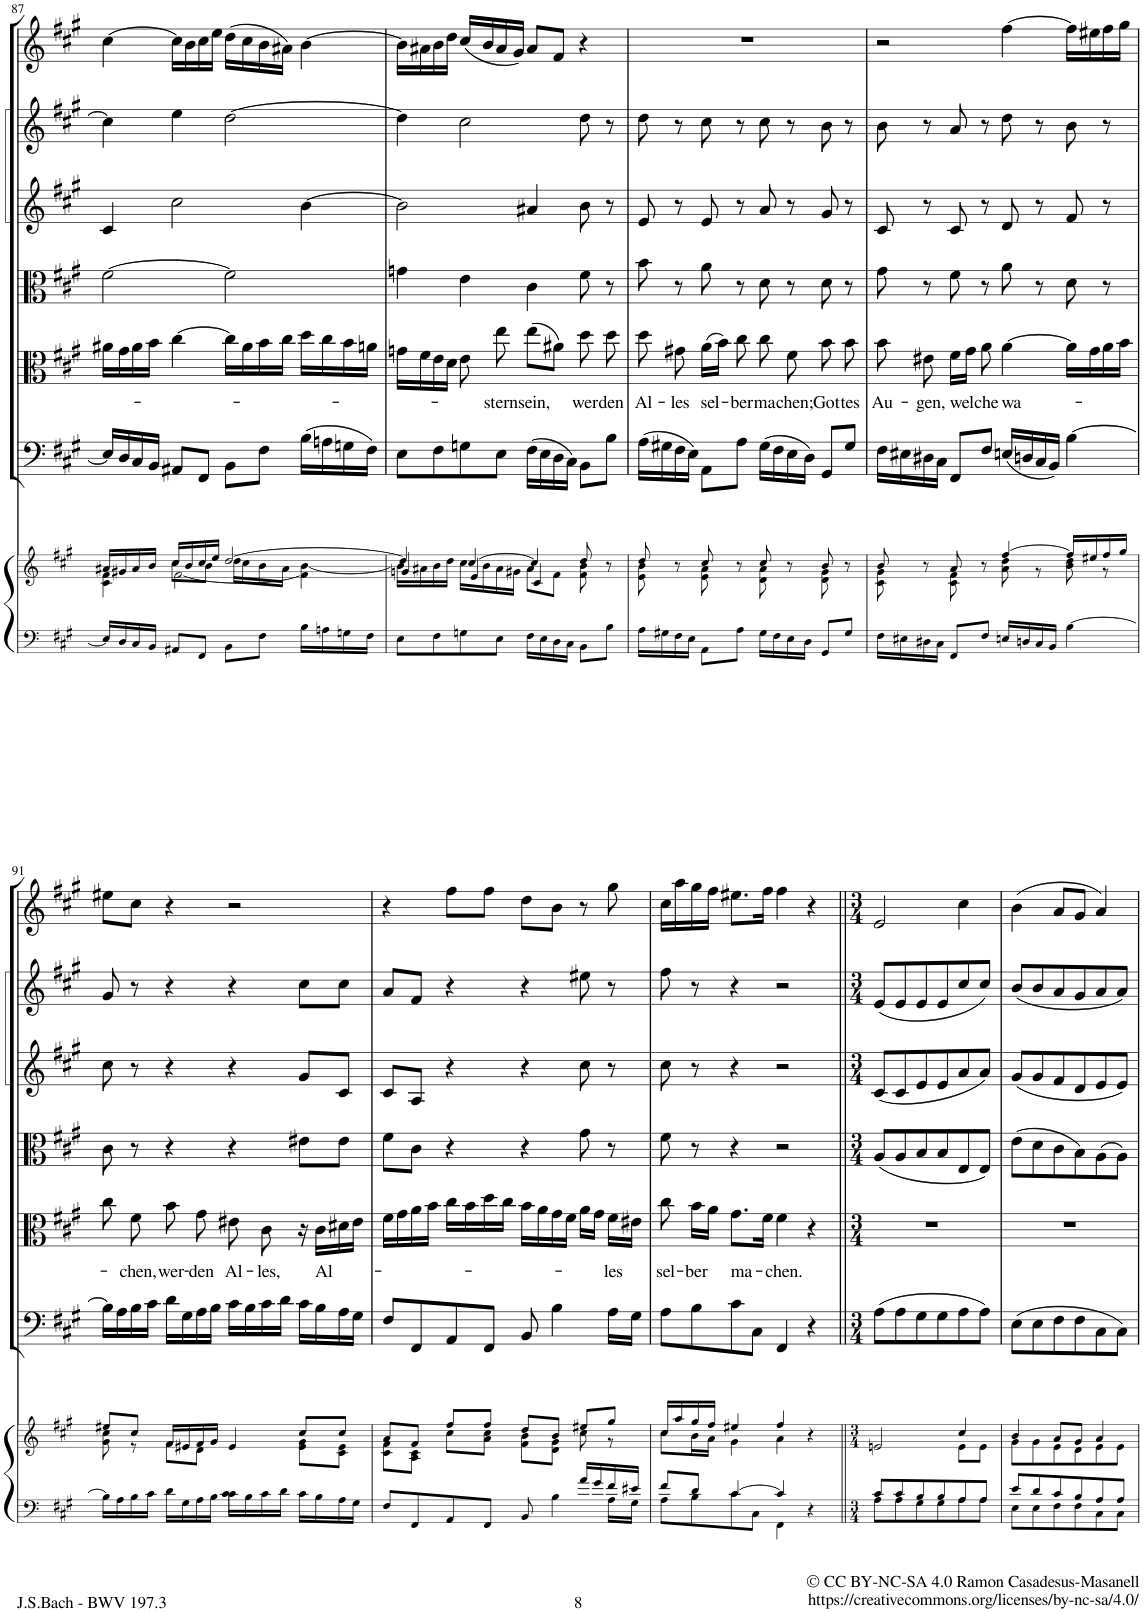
**kern	**kern	**kern	**kern	**text	**kern	**kern	**kern	**kern
*part7	*part7	*part6	*part5	*part5	*part4	*part3	*part2	*part1
*staff8	*staff7	*staff6	*staff5	*staff5	*staff4	*staff3	*staff2	*staff1
*I"Piano reduction	*	*I"Continuo	*I"Alto	*	*I"Viola	*I"Violino II	*I"Violino I	*I"Oboe d'amore
*I'Pno	*	*	*	*	*I'Vla	*I'Vln	*I'Vln	*I'Ob
!!LO:PB:g=z
*clefF4	*clefG2	*clefF4	*clefC3	*	*clefC3	*clefG2	*clefG2	*clefG2
*k[f#c#g#]	*k[f#c#g#]	*k[f#c#g#]	*k[f#c#g#]	*	*k[f#c#g#]	*k[f#c#g#]	*k[f#c#g#]	*k[f#c#g#]
*M4/4	*M4/4	*M4/4	*M4/4	*	*M4/4	*M4/4	*M4/4	*M4/4
*met(c)	*met(c)	*met(c)	*met(c)	*	*met(c)	*met(c)	*met(c)	*met(c)
=87	=87	=87	=87	=87	=87	=87	=87	=87
*	*^	*	*	*	*	*	*	*
*	*	*^	*	*	*	*	*	*	*
16E/LL]	16a#X/LL	4c#\ 4f#\	4ryy	16E/LL]	16a#X\LL	.	[2f#\	4c#/	4cc#\]	[4cc#\
16D/	16g#X/	.	.	16D/	16g#\	.	.	.	.	.
16C#/	16a#/	.	.	16C#/	16a#\	.	.	.	.	.
16BB/JJ	16b/JJ	.	.	16BB/JJ	16b\JJ	.	.	.	.	.
8AA#X/L	16cc#/LL	8cc#\L	[2f#\	8AA#X/L	[4cc#\	.	.	2cc#\	4ee\	16cc#\LL]
.	16b/	.	.	.	.	.	.	.	.	16b\
8FF#/J	16cc#/	8b\J	.	8FF#/J	.	.	.	.	.	16cc#\
.	16ee/JJ	.	.	.	.	.	.	.	.	16ee\JJ
8BB\L	[2dd/	16dd\LL	.	8BB\L	16cc#\LL]	.	2f#\]	.	[2dd\	(16dd\LL
.	.	16cc#\	.	.	16a#\	.	.	.	.	16cc#\
8F#\J	.	16b\	.	8F#\J	16b\	.	.	.	.	16b\
.	.	16a#\JJ	.	.	16cc#\JJ	.	.	.	.	16a#X\JJ)
16B\LL	.	4f#\] [4b\	4ryy	(16B\LL	16dd\LL	.	.	[4b\	.	[4b\
16An\	.	.	.	16An\	16cc#\	.	.	.	.	.
16Gn\	.	.	.	16Gn\	16b\	.	.	.	.	.
16F#\JJ	.	.	.	16F#\JJ)	16an\JJ	.	.	.	.	.
=88	=88	=88	=88	=88	=88	=88	=88	=88	=88	=88
*^	*	*	*	*	*	*	*	*	*	*
2.ryy	8E\L	4dd/]	16b\LL]	4gn/	8E\L	16gn\LL	.	4gn\	2b\]	4dd\]	16b\LL]
.	.	.	16a#X\	.	.	16f#\	.	.	.	.	16a#X\
.	8F#\	.	16b\	.	8F#\	16e\	.	.	.	.	16b\
.	.	.	16dd\JJ	.	.	16d\JJ	.	.	.	.	16dd\JJ
.	8Gn\	[4cc#/	16cc#\LL	4e/	8Gn\	8e\	.	4e\	.	2cc#\	(16cc#/LL
.	.	.	16b\	.	.	.	.	.	.	.	16b/
!	!	!	!	!	!	!	!LO:LY:b	!	!	!	!
.	8E\J	.	16a#\	.	8E\J	8ee\	-stern	.	.	.	16a#/
.	.	.	16g#X\JJ	.	.	.	.	.	.	.	16g#/JJ)
!	!	!	!	!	!	!	!LO:LY:b	!	!	!	!
.	16F#\LL	4cc#/]	8a#\L	4c#/	(16F#\LL	(8ee\L	sein,	4c#\	4a#X/	.	8a#/L
.	16E\	.	.	.	16E\	.	.	.	.	.	.
.	16D\	.	8f#\J	.	16D\	8a#X\J)	.	.	.	.	8f#/J
.	16C#\JJ	.	.	.	16C#\JJ)	.	.	.	.	.	.
!	!	!	!	!	!	!	!LO:LY:b	!	!	!	!
4ryy	8BB\L	8dd/	8f#\ 8b\	4ryy	8BB\L	8dd\	wer-	8f#\	8b\	8dd\	4r
!	!	!	!	!	!	!	!LO:LY:b	!	!	!	!
.	8B\J	8r	8ryy	.	8B\J	8dd\	-den	8r	8r	8r	.
*	*	*	*v	*v	*	*	*	*	*	*	*
=89	=89	=89	=89	=89	=89	=89	=89	=89	=89	=89
!	!	!	!	!	!	!LO:LY:b	!	!	!	!
*v	*v	*	*	*	*	*	*	*	*	*
16A\LL	8dd/	8e\ 8b\	(16A\LL	8dd\	Al-	8b\	8e/	8dd\	1r
16G#X\	.	.	16G#X\	.	.	.	.	.	.
!	!	!	!	!	!LO:LY:b	!	!	!	!
16F#\	8r	8ryy	16F#\	8g#X\	-les	8r	8r	8r	.
16E\JJ	.	.	16E\JJ)	.	.	.	.	.	.
!	!	!	!	!	!LO:LY:b	!	!	!	!
8AA\L	8cc#/	8e\ 8a\	8AA\L	(16a\LL	sel-	8a\	8e/	8cc#\	.
.	.	.	.	16b\JJ)	.	.	.	.	.
!	!	!	!	!	!LO:LY:b	!	!	!	!
8A\J	8r	8ryy	8A\J	8cc#\	-ber	8r	8r	8r	.
!	!	!	!	!	!LO:LY:b	!	!	!	!
16G#\LL	8cc#/	8d\ 8a\	(16G#\LL	8cc#\	ma-	8d\	8a/	8cc#\	.
16F#\	.	.	16F#\	.	.	.	.	.	.
!	!	!	!	!	!LO:LY:b	!	!	!	!
16E\	8r	8ryy	16E\	8f#\	-chen;	8r	8r	8r	.
16D\JJ	.	.	16D\JJ)	.	.	.	.	.	.
!	!	!	!	!	!LO:LY:b	!	!	!	!
8GG#/L	8b/	8d\ 8g#\	8GG#/L	8b\	Got-	8d\	8g#/	8b\	.
!	!	!	!	!	!LO:LY:b	!	!	!	!
8G#/J	8r	8ryy	8G#/J	8b\	-tes	8r	8r	8r	.
=90	=90	=90	=90	=90	=90	=90	=90	=90	=90
!	!	!	!	!	!LO:LY:b	!	!	!	!
16F#\LL	8b/	8c#\ 8g#\	16F#\LL	8b\	Au-	8g#\	8c#/	8b\	2r
16E#X\	.	.	16E#X\	.	.	.	.	.	.
!	!	!	!	!	!LO:LY:b	!	!	!	!
16D#X\	8r	8ryy	16D#X\	8e#X\	-gen,	8r	8r	8r	.
16C#\JJ	.	.	16C#\JJ	.	.	.	.	.	.
!	!	!	!	!	!LO:LY:b	!	!	!	!
8FF#/L	8a/	8c#\ 8f#\	8FF#/L	16f#\LL	wel-	8f#\	8c#/	8a/	.
.	.	.	.	16g#\JJ	.	.	.	.	.
!	!	!	!	!	!LO:LY:b	!	!	!	!
8F#/J	8r	8ryy	8F#/J	8a\	-che	8r	8r	8r	.
!	!	!	!	!	!LO:LY:b	!	!	!	!
16En/LL	[4ff#/	8a\ 8dd\	(16En/LL	[4a\	wa-	8a\	8d/	8dd\	[4ff#\
16Dn/	.	.	16Dn/	.	.	.	.	.	.
16C#/	.	8r	16C#/	.	.	8r	8r	8r	.
16BB/JJ	.	.	16BB/JJ)	.	.	.	.	.	.
[4B\	16ff#/LL]	8b\ 8dd\	[4B\	16a\LL]	.	8d\	8f#/	8b\	16ff#\LL]
.	16ee#X/	.	.	16g#\	.	.	.	.	16ee#X\
.	16ff#/	8r	.	16a\	.	8r	8r	8r	16ff#\
.	16gg#/JJ	.	.	16b\JJ	.	.	.	.	16gg#\JJ
!!LO:LB:g=z
=91	=91	=91	=91	=91	=91	=91	=91	=91	=91
*^	*	*	*	*	*	*	*	*	*
2ryy	16B\LL]	8ee#X/L	8g#\ 8cc#\	16B\LL]	8cc#\	.	8c#\	8cc#\	8g#/	8ee#X\L
.	16A\	.	.	16A\	.	.	.	.	.	.
!	!	!	!	!	!	!LO:LY:b	!	!	!	!
.	16B\	8cc#/J	8r	16B\	8f#\	-chen,	8r	8r	8r	8cc#\J
.	16c#\JJ	.	.	16c#\JJ	.	.	.	.	.	.
!	!	!	!	!	!	!LO:LY:b	!	!	!	!
.	16d\LL	16f#/LL	8f#\L	16d\LL	8b\	wer-	4r	4r	4r	4r
.	16G#\	16e#X/	.	16G#\	.	.	.	.	.	.
!	!	!	!	!	!	!LO:LY:b	!	!	!	!
.	16A\	16f#/	8d\J	16A\	8g#\	-den	.	.	.	.
.	16B\JJ	16g#/JJ	.	16B\JJ	.	.	.	.	.	.
!	!	!	!	!	!	!LO:LY:b	!	!	!	!
4c#\	16c#\LL	4e#/	4ryy	16c#\LL	8e#X\	Al-	4r	4r	4r	2r
.	16B\	.	.	16B\	.	.	.	.	.	.
!	!	!	!	!	!	!LO:LY:b	!	!	!	!
.	16c#\	.	.	16c#\	8c#\	-les,	.	.	.	.
.	16d\JJ	.	.	16d\JJ	.	.	.	.	.	.
4ryy	16c#\LL	8cc#/L	8e#\ 8g#\L	16c#\LL	16r	.	8e#X\L	8g#/L	8cc#\L	.
!	!	!	!	!	!	!LO:LY:b	!	!	!	!
.	16B\	.	.	16B\	16c#\LL	Al-	.	.	.	.
.	16A\	8cc#/J	8c#\ 8e#\J	16A\	16d#X\	.	8e#\J	8c#/J	8cc#\J	.
.	16G#\JJ	.	.	16G#\JJ	16e#\JJ	.	.	.	.	.
=92	=92	=92	=92	=92	=92	=92	=92	=92	=92	=92
8F#/L	2ryy	8a/L	8c#\ 8f#\L	8F#/L	16f#\LL	.	8f#\L	8c#/L	8a/L	4r
.	.	.	.	.	16g#\	.	.	.	.	.
8FF#/	.	8f#/J	8A\ 8c#\J	8FF#/	16a\	.	8c#\J	8A/J	8f#/J	.
.	.	.	.	.	16b\JJ	.	.	.	.	.
8AA/	.	8ff#/L	8cc#\L	8AA/	16cc#\LL	.	4r	4r	4r	8ff#\L
.	.	.	.	.	16b\	.	.	.	.	.
8FF#/J	.	8ff#/J	8a\ 8cc#\J	8FF#/J	16dd\	.	.	.	.	8ff#\J
.	.	.	.	.	16cc#\JJ	.	.	.	.	.
4ryy	8BB/	8dd/L	8f#\ 8b\L	8BB/	16b\LL	.	4r	4r	4r	8dd\L
.	.	.	.	.	16a\	.	.	.	.	.
.	4B\	8b/J	8d\ 8g#\J	4B\	16g#\	.	.	.	.	8b\J
.	.	.	.	.	16f#\JJ	.	.	.	.	.
16a/LL	.	8ee#X/L	8cc#\	.	16a\LL	.	8g#\	8cc#\	8ee#X\	8r
16g#/	.	.	.	.	16g#\JJ	.	.	.	.	.
!	!	!	!	!	!	!LO:LY:b	!	!	!	!
16f#/	16A\LL	8gg#/J	8r	16A\LL	16f#\LL	-les	8r	8r	8r	8gg#\
16e#X/JJ	16G#\JJ	.	.	16G#\JJ	16e#X\JJ	.	.	.	.	.
=93	=93	=93	=93	=93	=93	=93	=93	=93	=93	=93
!	!	!	!	!	!	!LO:LY:b	!	!	!	!
8f#/L	8A\L	16cc#/LL	8cc#\L	8A\L	8cc#\	sel-	8f#\	8cc#\	8ff#\	16cc#\LL
.	.	16aa/	.	.	.	.	.	.	.	16aa\
!	!	!	!	!	!	!LO:LY:b	!	!	!	!
8d/J	8B\	16gg#/	16b\L	8B\	16b\LL	-ber	8r	8r	8r	16gg#\
.	.	16ff#/JJ	16a\JJ	.	16a\JJ	.	.	.	.	16ff#\JJ
!	!	!	!	!	!	!LO:LY:b	!	!	!	!
[4c#/	8c#\	4ee#X/	4g#\	8c#\	8.g#\L	ma-	4r	4r	4r	8.ee#X\L
.	8C#\J	.	.	8C#\J	.	.	.	.	.	.
.	.	.	.	.	16f#\Jk	.	.	.	.	16ff#\Jk
!	!	!	!	!	!	!LO:LY:b	!	!	!	!
4c#/]	4FF#\	4ff#/	4a\	4FF#/	4f#\	-chen.	2r	2r	2r	4ff#\
4r	4ryy	4r	4ryy	4r	4r	.	.	.	.	4r
=94||	=94||	=94||	=94||	=94||	=94||	=94||	=94||	=94||	=94||	=94||
*M3/4	*	*M3/4	*	*M3/4	*M3/4	*	*M3/4	*M3/4	*M3/4	*M3/4
8c#/L	8A\L	2en/	2ryy	(8A\L	2.r	.	(8A/L	(8c#/L	(8e/L	2e/
8c#/	8A\	.	.	8A\	.	.	8A/	8c#/	8e/	.
8B/	8G#\	.	.	8G#\	.	.	8B/	8e/	8e/	.
8B/	8G#\	.	.	8G#\	.	.	8B/	8e/	8e/	.
8A/	8A\	4cc#/	8e\L	8A\	.	.	8E/	8a/	8cc#/	4cc#\
8A/J	8A\J	.	8e\J	8A\J)	.	.	8E/J)	8a/J)	8cc#/J)	.
=95	=95	=95	=95	=95	=95	=95	=95	=95	=95	=95
8e/L	8E\L	4b/	8g#\L	(8E\L	2.r	.	(8e\L	(8g#/L	(8b/L	(4b\
8d/	8E\	.	8g#\	8E\	.	.	8d\	8g#/	8b/	.
8c#/	8F#\	8a/L	8e\	8F#\	.	.	8c#\	8f#/	8a/	8a/L
8B/	8F#\	8g#/J	8d\	8F#\	.	.	8B\)	8d/	8g#/	8g#/J
8A/	8C#\	4a/	8e\	8C#\	.	.	(8A\	8e/	8a/	4a/)
8A/J	8C#\J	.	8e\J	8C#\J)	.	.	8A\J)	8e/J)	8a/J)	.
*v	*v	*	*	*	*	*	*	*	*	*
*	*v	*v	*	*	*	*	*	*	*
=	=	=	=	=	=	=	=	=
*-	*-	*-	*-	*-	*-	*-	*-	*-
